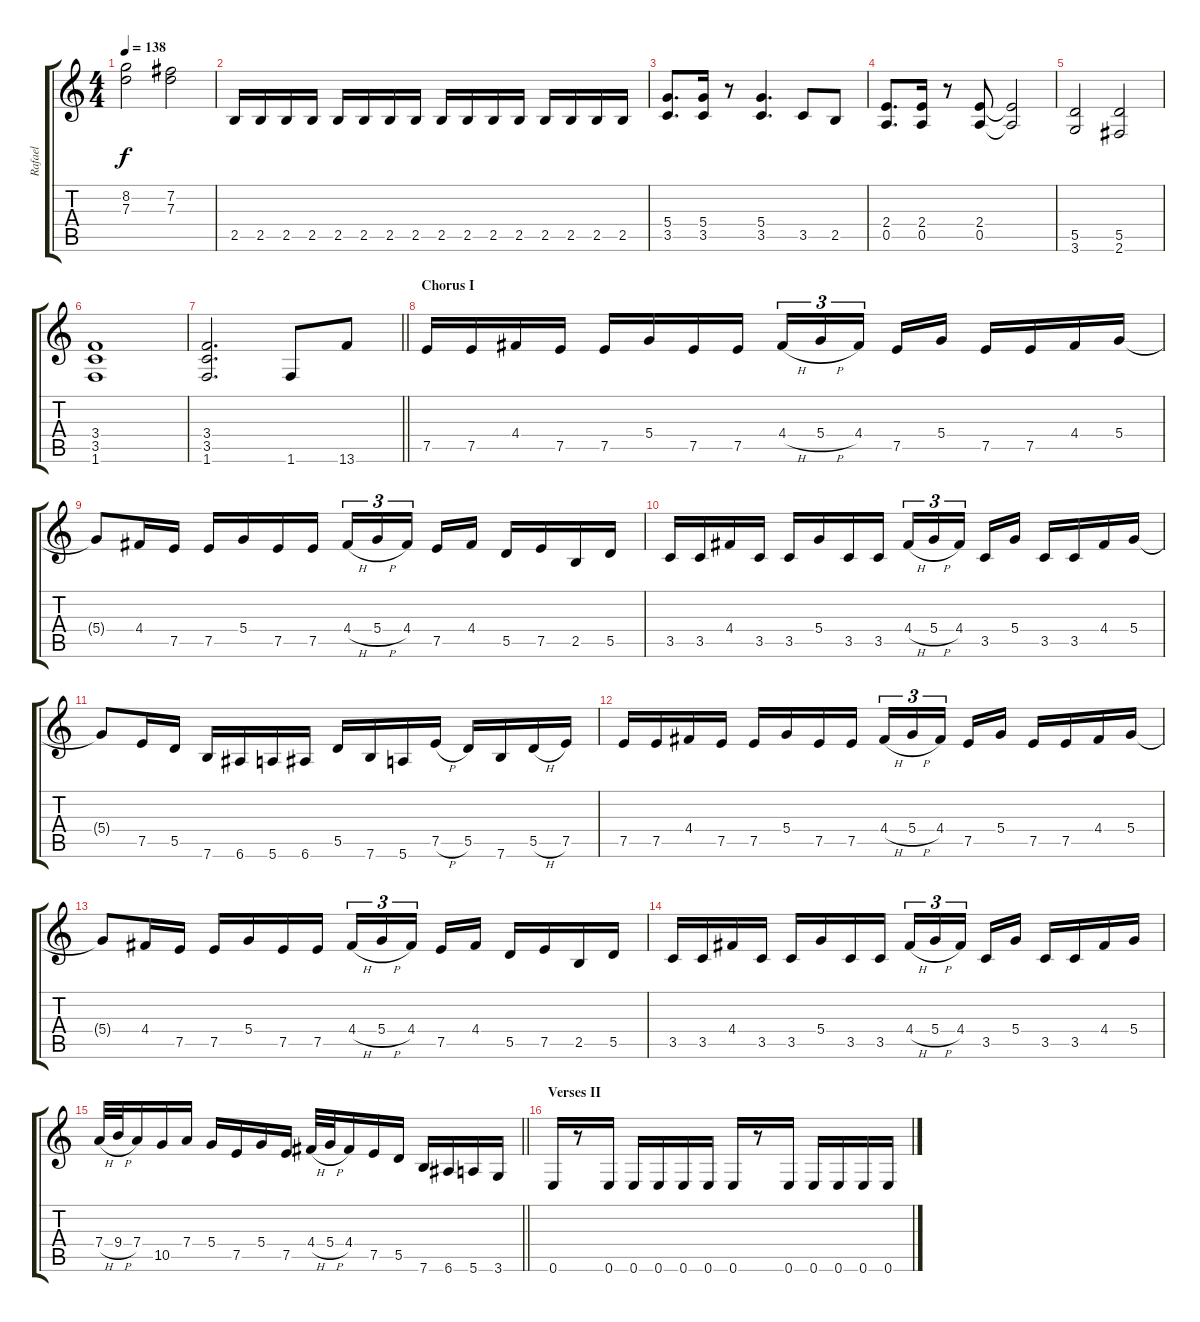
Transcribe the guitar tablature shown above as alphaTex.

\track ("Rafael" "Rafael") {instrument distortionguitar}
\staff {score tabs}
\tuning (E4 B3 G3 D3 A2 E2) {hide}
\ts (4 4)
\tempo 138
\clef g2
\ks c
(8.2 7.3).2{dy f} (7.2 7.3).2 |
2.5.16 2.5.16 2.5.16 2.5.16 2.5.16 2.5.16 2.5.16 2.5.16 2.5.16 2.5.16 2.5.16 2.5.16 2.5.16 2.5.16 2.5.16 2.5.16 |
(5.4 3.5).8{d} (5.4 3.5).16 r.8 (5.4 3.5).4{d} 3.5.8 2.5.8 |
(2.4 0.5).8{d} (2.4 0.5).16 r.8 (2.4 0.5).8 (2.4{t} 0.5{t}).2 |
(5.5 3.6).2 (5.5 2.6).2 |
(3.4 3.5 1.6).1 |
\barLineRight lightlight
(3.4 3.5 1.6).2{d} 1.6.8 13.6.8 |
\section ("" "Chorus I")
7.5.16 7.5.16 4.4.16 7.5.16 7.5.16 5.4.16 7.5.16 7.5.16 4.4{h}.16{tu (3 2)} 5.4{h}.16{tu (3 2)} 4.4.16{tu (3 2) beam splitsecondary} 7.5.16 5.4.16 7.5.16 7.5.16 4.4.16 5.4.16 |
5.4{t}.8 4.4.16 7.5.16 7.5.16 5.4.16 7.5.16 7.5.16 4.4{h}.16{tu (3 2)} 5.4{h}.16{tu (3 2)} 4.4.16{tu (3 2) beam splitsecondary} 7.5.16 4.4.16 5.5.16 7.5.16 2.5.16 5.5.16 |
3.5.16 3.5.16 4.4.16 3.5.16 3.5.16 5.4.16 3.5.16 3.5.16 4.4{h}.16{tu (3 2)} 5.4{h}.16{tu (3 2)} 4.4.16{tu (3 2) beam splitsecondary} 3.5.16 5.4.16 3.5.16 3.5.16 4.4.16 5.4.16 |
5.4{t}.8 7.5.16 5.5.16 7.6.16 6.6.16 5.6.16 6.6.16 5.5.16 7.6.16 5.6.16 7.5{h}.16 5.5.16 7.6.16 5.5{h}.16 7.5.16 |
7.5.16 7.5.16 4.4.16 7.5.16 7.5.16 5.4.16 7.5.16 7.5.16 4.4{h}.16{tu (3 2)} 5.4{h}.16{tu (3 2)} 4.4.16{tu (3 2) beam splitsecondary} 7.5.16 5.4.16 7.5.16 7.5.16 4.4.16 5.4.16 |
5.4{t}.8 4.4.16 7.5.16 7.5.16 5.4.16 7.5.16 7.5.16 4.4{h}.16{tu (3 2)} 5.4{h}.16{tu (3 2)} 4.4.16{tu (3 2) beam splitsecondary} 7.5.16 4.4.16 5.5.16 7.5.16 2.5.16 5.5.16 |
3.5.16 3.5.16 4.4.16 3.5.16 3.5.16 5.4.16 3.5.16 3.5.16 4.4{h}.16{tu (3 2)} 5.4{h}.16{tu (3 2)} 4.4.16{tu (3 2) beam splitsecondary} 3.5.16 5.4.16 3.5.16 3.5.16 4.4.16 5.4.16 |
\barLineRight lightlight
7.4{h}.32 9.4{h}.32 7.4.16 10.5.16 7.4.16 5.4.16 7.5.16 5.4.16 7.5.16 4.4{h}.32 5.4{h}.32 4.4.16 7.5.16 5.5.16 7.6.16 6.6.16 5.6.16 3.6.16 |
\section ("" "Verses II")
0.6.16 r.8 0.6.16 0.6.16 0.6.16 0.6.16 0.6.16 0.6.16 r.8 0.6.16 0.6.16 0.6.16 0.6.16 0.6.16
